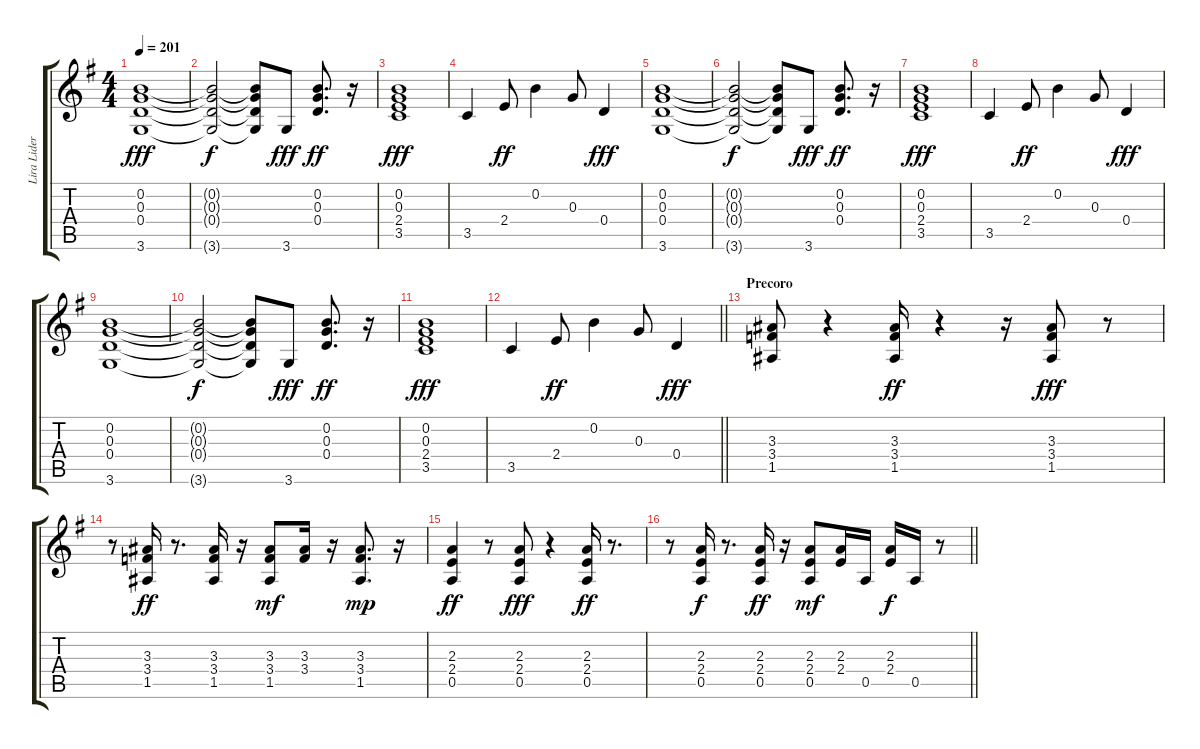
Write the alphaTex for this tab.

\track ("Lira Lider" "Lira Lider") {instrument distortionguitar}
\staff {score tabs}
\tuning (E4 B3 G3 D3 A2 E2) {hide}
\ts (4 4)
\tempo 201
\clef g2
\ks g
(0.2 0.3 0.4 3.6).1{dy fff} |
(0.2{t} 0.3{t} 0.4{t} 3.6{t}).2{dy f} (0.2{t} 0.3{t} 0.4{t} 3.6{t}).8 3.6.8{dy fff} (0.2 0.3 0.4).8{d dy ff} r.16 |
(0.2 0.3 2.4 3.5).1{dy fff} |
3.5.4 2.4.8{dy ff} 0.2.4 0.3.8 0.4.4{dy fff} |
(0.2 0.3 0.4 3.6).1 |
(0.2{t} 0.3{t} 0.4{t} 3.6{t}).2{dy f} (0.2{t} 0.3{t} 0.4{t} 3.6{t}).8 3.6.8{dy fff} (0.2 0.3 0.4).8{d dy ff} r.16 |
(0.2 0.3 2.4 3.5).1{dy fff} |
3.5.4 2.4.8{dy ff} 0.2.4 0.3.8 0.4.4{dy fff} |
(0.2 0.3 0.4 3.6).1 |
(0.2{t} 0.3{t} 0.4{t} 3.6{t}).2{dy f} (0.2{t} 0.3{t} 0.4{t} 3.6{t}).8 3.6.8{dy fff} (0.2 0.3 0.4).8{d dy ff} r.16 |
(0.2 0.3 2.4 3.5).1{dy fff} |
\barLineRight lightlight
3.5.4 2.4.8{dy ff} 0.2.4 0.3.8 0.4.4{dy fff} |
\section ("" "Precoro")
(3.3 3.4 1.5).8 r.4 (3.3 3.4 1.5).16{dy ff} r.4 r.16 (3.3 3.4 1.5).8{dy fff} r.8 |
r.8 (3.3 3.4 1.5).16{dy ff} r.8{d} (3.3 3.4 1.5).16 r.16 (3.3 3.4 1.5).8{dy mf} (3.3 3.4).16 r.16 (3.3 3.4 1.5).8{d dy mp} r.16 |
(2.3 2.4 0.5).4{dy ff} r.8 (2.3 2.4 0.5).8{dy fff} r.4 (2.3 2.4 0.5).16{dy ff} r.8{d} |
\barLineRight lightlight
r.8 (2.3 2.4 0.5).16{dy f} r.8{d} (2.3 2.4 0.5).16{dy ff} r.16 (2.3 2.4 0.5).8{dy mf} (2.3 2.4).16 0.5.16 (2.3 2.4).16{dy f} 0.5.16 r.8
